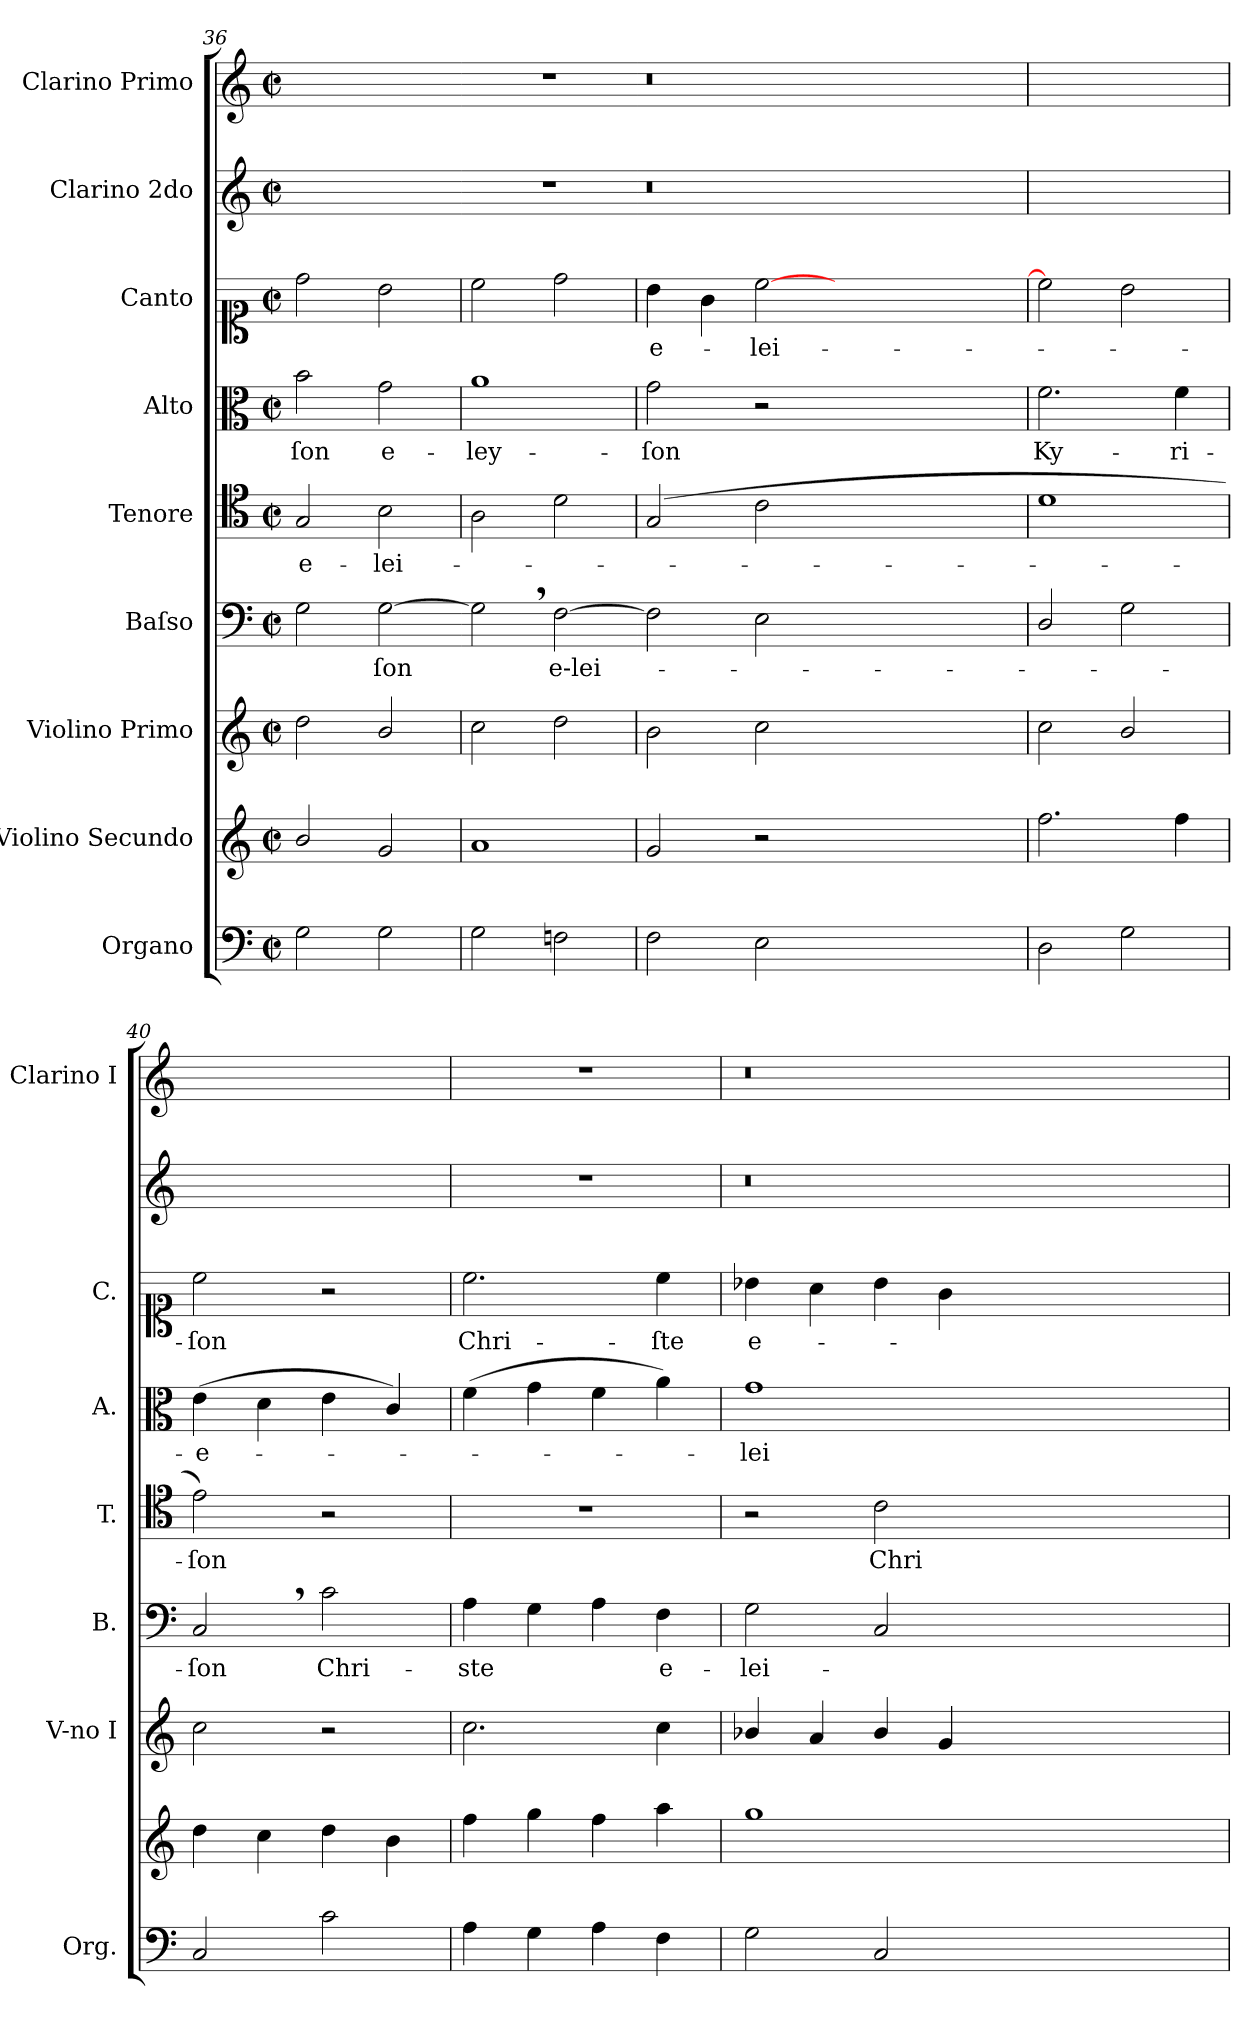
**kern	**kern	**kern	**kern	**text	**kern	**text	**kern	**text	**kern	**text	**kern	**kern
*part9	*part8	*part7	*part6	*part6	*part5	*part5	*part4	*part4	*part3	*part3	*part2	*part1
*staff9	*staff8	*staff7	*staff6	*staff6	*staff5	*staff5	*staff4	*staff4	*staff3	*staff3	*staff2	*staff1
*I"Organo	*I"Violino Secundo	*I"Violino Primo	*I"Baſso	*	*I"Tenore	*	*I"Alto	*	*I"Canto	*	*I"Clarino 2do	*I"Clarino Primo
*I'Org.	*	*I'V-no I	*I'B.	*	*I'T.	*	*I'A.	*	*I'C.	*	*	*I'Clarino I
*clefF4	*clefG2	*clefG2	*clefF4	*	*clefC4	*	*clefC3	*	*clefC1	*	*clefG2	*clefG2
*k[]	*k[]	*k[]	*k[]	*	*k[]	*	*k[]	*	*k[]	*	*k[]	*k[]
*C:	*C:	*C:	*C:	*	*C:	*	*C:	*	*C:	*	*C:	*C:
*M2/2	*M2/2	*M2/2	*M2/2	*	*M2/2	*	*M2/2	*	*M2/2	*	*M2/2	*M2/2
*met(c|)	*met(c|)	*met(c|)	*met(c|)	*	*met(c|)	*	*met(c|)	*	*met(c|)	*	*met(c|)	*met(c|)
=36	=36	=36	=36	=36	=36	=36	=36	=36	=36	=36	=36	=36
2G\	2b/	2dd\	2G\	.	2G/	e-	2b\	-ſon	2dd\	.	1ryy	1ryy
2G\	2g/	2b/	[2G\	-ſon	2B\	-lei-	2g\	e-	2b\	.	.	.
=37	=37	=37	=37-	=37	=37	=37	=37	=37	=37	=37	=37	=37
2G\	1a/	2cc\	2G,<\]	.	2A\	.	1a\	-ley-	2cc\	.	1r	1r
2Fn\	.	2dd\	[2F\	e-lei-	2d\	.	.	.	2dd\	.	.	.
=38	=38	=38	=38-	=38	=38	=38	=38	=38	=38	=38	=38	=38
2F\	2g/	2b\	2F\]	.	(2G/	.	2g\	-ſon	4b\	e-	0.r	0.r
.	.	.	.	.	.	.	.	.	4g\	.	.	.
2E\	2r	2cc\	2E\	.	2c\	.	2r	.	[2cc\	-lei-	.	.
0ryy	0ryy	0ryy	0ryy	.	0ryy	.	0ryy	.	0ryy	.	.	.
=39	=39	=39	=39	=39	=39	=39	=39	=39	=39	=39	=39	=39
2D\	2.ff\	2cc\	2D/	.	1d\	.	2.f\	Ky-	2cc\]	.	1ryy	1ryy
2G\	.	2b/	2G\	.	.	.	.	.	2b\	.	.	.
.	4ff\	.	.	.	.	.	4f\	-ri-	.	.	.	.
=40	=40	=40	=40	=40	=40	=40	=40	=40	=40	=40	=40	=40
2C/	4dd\	2cc\	2C,</	-ſon	2e\)	-ſon	(4e\	-e-	2cc\	-ſon	1ryy	1ryy
.	4cc\	.	.	.	.	.	4d\	.	.	.	.	.
2c\	4dd\	2r	2c\	Chri-	2r	.	4e\	.	2r	.	.	.
.	4b\	.	.	.	.	.	4c/)	.	.	.	.	.
=41	=41	=41	=41	=41	=41	=41	=41	=41	=41	=41	=41	=41
4A\	4ff\	2.cc\	4A\	-ste	1r	.	(4f\	.	2.cc\	Chri-	1r	1r
4G\	4gg\	.	4G\	.	.	.	4g\	.	.	.	.	.
4A\	4ff\	.	4A\	.	.	.	4f\	.	.	.	.	.
4F\	4aa\	4cc\	4F\	e-	.	.	4a\)	.	4cc\	-ſte	.	.
=42	=42	=42	=42	=42	=42	=42	=42	=42	=42	=42	=42	=42
2G\	1gg\	4b-X/	2G\	-lei-	2r	.	1g\	-lei-	4b-X\	e-	0.r	0.r
.	.	4a/	.	.	.	.	.	.	4a\	.	.	.
2C/	.	4b-/	2C/	.	2c\	Chri-	.	.	4b-\	.	.	.
.	.	4g/	.	.	.	.	.	.	4g\	.	.	.
0ryy	0ryy	0ryy	0ryy	.	0ryy	.	0ryy	.	0ryy	.	.	.
=	=	=	=	=	=	=	=	=	=	=	=	=
*-	*-	*-	*-	*-	*-	*-	*-	*-	*-	*-	*-	*-
